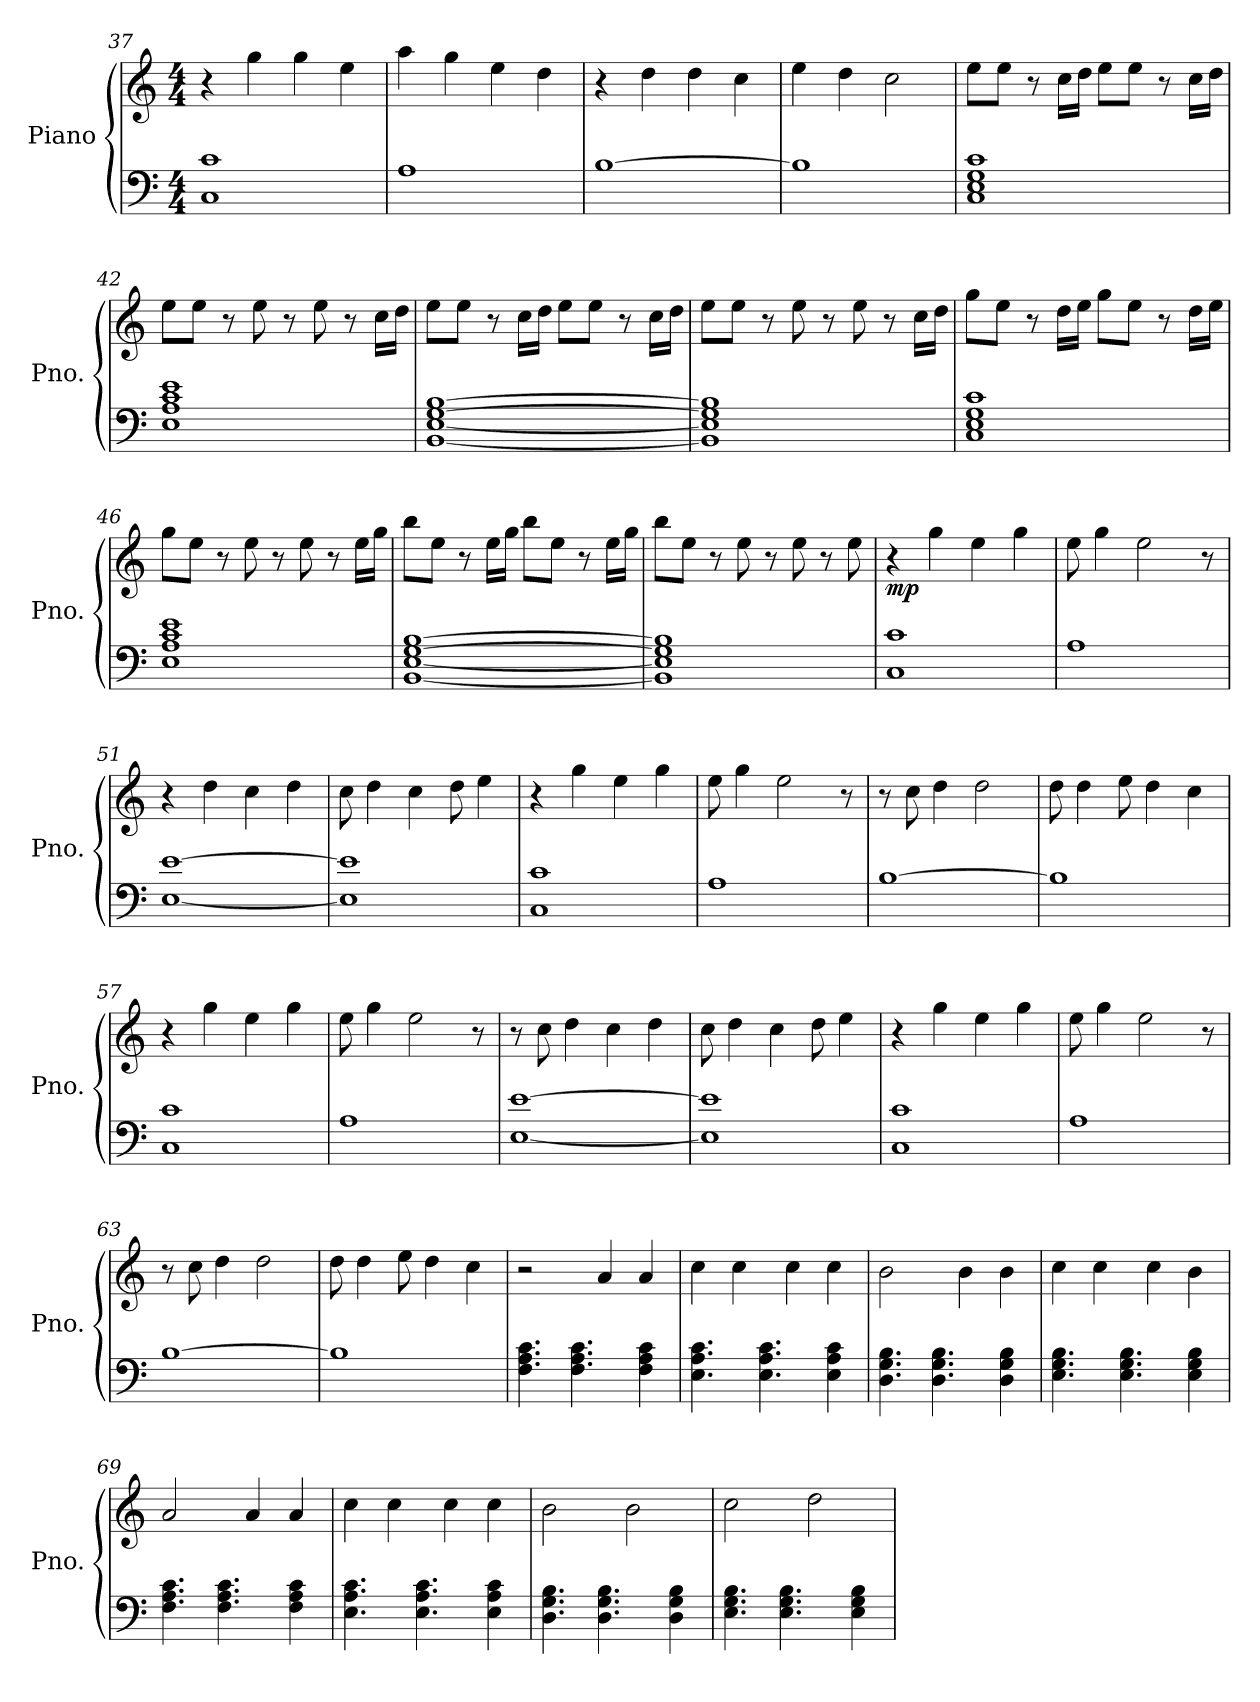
**kern	**kern	**dynam
*part1	*part1	*part1
*staff2	*staff1	*staff1/2
*I"Piano	*	*
*I'Pno.	*	*
!!LO:LB:g=z
*clefF4	*clefG2	*
*k[]	*k[]	*
*M4/4	*M4/4	*
=37	=37	=37
1C 1c	4r	.
.	4gg\	.
.	4gg\	.
.	4ee\	.
=38	=38	=38
1A	4aa\	.
.	4gg\	.
.	4ee\	.
.	4dd\	.
=39	=39	=39
[1B	4r	.
.	4dd\	.
.	4dd\	.
.	4cc\	.
=40	=40	=40
1B]	4ee\	.
.	4dd\	.
.	2cc\	.
=41	=41	=41
1C 1E 1G 1c	8ee\L	.
.	8ee\J	.
.	8r	.
.	16cc\LL	.
.	16dd\JJ	.
.	8ee\L	.
.	8ee\J	.
.	8r	.
.	16cc\LL	.
.	16dd\JJ	.
=42	=42	=42
1E 1A 1c 1e	8ee\L	.
.	8ee\J	.
.	8r	.
.	8ee\	.
.	8r	.
.	8ee\	.
.	8r	.
.	16cc\LL	.
.	16dd\JJ	.
=43	=43	=43
[1BB [1E [1G [1B	8ee\L	.
.	8ee\J	.
.	8r	.
.	16cc\LL	.
.	16dd\JJ	.
.	8ee\L	.
.	8ee\J	.
.	8r	.
.	16cc\LL	.
.	16dd\JJ	.
!!LO:PB:g=z
=44	=44	=44
1BB] 1E] 1G] 1B]	8ee\L	.
.	8ee\J	.
.	8r	.
.	8ee\	.
.	8r	.
.	8ee\	.
.	8r	.
.	16cc\LL	.
.	16dd\JJ	.
=45	=45	=45
1C 1E 1G 1c	8gg\L	.
.	8ee\J	.
.	8r	.
.	16dd\LL	.
.	16ee\JJ	.
.	8gg\L	.
.	8ee\J	.
.	8r	.
.	16dd\LL	.
.	16ee\JJ	.
=46	=46	=46
1E 1A 1c 1e	8gg\L	.
.	8ee\J	.
.	8r	.
.	8ee\	.
.	8r	.
.	8ee\	.
.	8r	.
.	16ee\LL	.
.	16gg\JJ	.
=47	=47	=47
[1BB [1E [1G [1B	8bb\L	.
.	8ee\J	.
.	8r	.
.	16ee\LL	.
.	16gg\JJ	.
.	8bb\L	.
.	8ee\J	.
.	8r	.
.	16ee\LL	.
.	16gg\JJ	.
=48	=48	=48
1BB] 1E] 1G] 1B]	8bb\L	.
.	8ee\J	.
.	8r	.
.	8ee\	.
.	8r	.
.	8ee\	.
.	8r	.
.	8ee\	.
!!LO:LB:g=z
=49	=49	=49
!	!	!LO:DY:b
1C 1c	4r	mp
.	4gg\	.
.	4ee\	.
.	4gg\	.
=50	=50	=50
1A	8ee\	.
.	4gg\	.
.	2ee\	.
.	8r	.
=51	=51	=51
[1E [1e	4r	.
.	4dd\	.
.	4cc\	.
.	4dd\	.
=52	=52	=52
1E] 1e]	8cc\	.
.	4dd\	.
.	4cc\	.
.	8dd\	.
.	4ee\	.
=53	=53	=53
1C 1c	4r	.
.	4gg\	.
.	4ee\	.
.	4gg\	.
=54	=54	=54
1A	8ee\	.
.	4gg\	.
.	2ee\	.
.	8r	.
=55	=55	=55
[1B	8r	.
.	8cc\	.
.	4dd\	.
.	2dd\	.
=56	=56	=56
1B]	8dd\	.
.	4dd\	.
.	8ee\	.
.	4dd\	.
.	4cc\	.
=57	=57	=57
1C 1c	4r	.
.	4gg\	.
.	4ee\	.
.	4gg\	.
!!LO:LB:g=z
=58	=58	=58
1A	8ee\	.
.	4gg\	.
.	2ee\	.
.	8r	.
=59	=59	=59
[1E [1e	8r	.
.	8cc\	.
.	4dd\	.
.	4cc\	.
.	4dd\	.
=60	=60	=60
1E] 1e]	8cc\	.
.	4dd\	.
.	4cc\	.
.	8dd\	.
.	4ee\	.
=61	=61	=61
1C 1c	4r	.
.	4gg\	.
.	4ee\	.
.	4gg\	.
=62	=62	=62
1A	8ee\	.
.	4gg\	.
.	2ee\	.
.	8r	.
=63	=63	=63
[1B	8r	.
.	8cc\	.
.	4dd\	.
.	2dd\	.
=64	=64	=64
1B]	8dd\	.
.	4dd\	.
.	8ee\	.
.	4dd\	.
.	4cc\	.
=65	=65	=65
4.F\ 4.A\ 4.c\	2r	.
4.F\ 4.A\ 4.c\	.	.
.	4a/	.
4F\ 4A\ 4c\	4a/	.
=66	=66	=66
4.E\ 4.A\ 4.c\	4cc\	.
.	4cc\	.
4.E\ 4.A\ 4.c\	.	.
.	4cc\	.
4E\ 4A\ 4c\	4cc\	.
!!LO:LB:g=z
=67	=67	=67
4.D\ 4.G\ 4.B\	2b\	.
4.D\ 4.G\ 4.B\	.	.
.	4b\	.
4D\ 4G\ 4B\	4b\	.
=68	=68	=68
4.E\ 4.G\ 4.B\	4cc\	.
.	4cc\	.
4.E\ 4.G\ 4.B\	.	.
.	4cc\	.
4E\ 4G\ 4B\	4b\	.
=69	=69	=69
4.F\ 4.A\ 4.c\	2a/	.
4.F\ 4.A\ 4.c\	.	.
.	4a/	.
4F\ 4A\ 4c\	4a/	.
=70	=70	=70
4.E\ 4.A\ 4.c\	4cc\	.
.	4cc\	.
4.E\ 4.A\ 4.c\	.	.
.	4cc\	.
4E\ 4A\ 4c\	4cc\	.
=71	=71	=71
4.D\ 4.G\ 4.B\	2b\	.
4.D\ 4.G\ 4.B\	.	.
.	2b\	.
4D\ 4G\ 4B\	.	.
=72	=72	=72
4.E\ 4.G\ 4.B\	2cc\	.
4.E\ 4.G\ 4.B\	.	.
.	2dd\	.
4E\ 4G\ 4B\	.	.
=	=	=
*-	*-	*-
